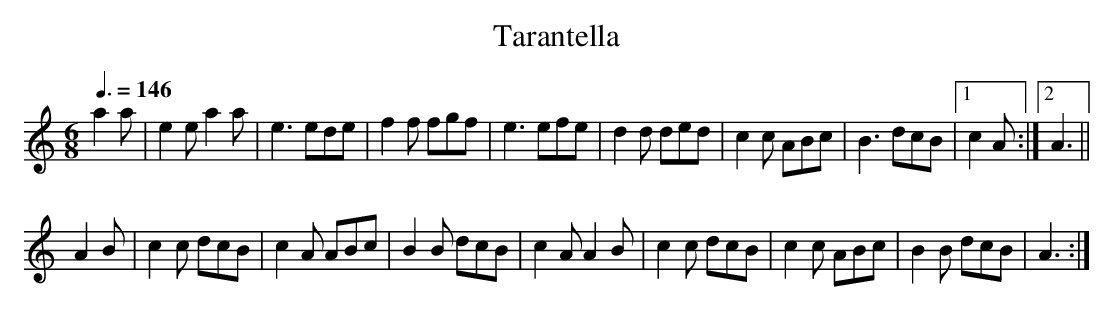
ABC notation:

X:1
T:Tarantella
L:1/8
M:6/8
Q:3/8=146
K:Am
a2a|e2e a2a|e3 ede|f2f fgf|e3 efe|d2d ded|c2c ABc|B3 dcB|1c2A:|2 A3||
A2B|c2c dcB|c2A ABc|B2B dcB|c2A A2B|c2c dcB|c2c ABc|B2B dcB|A3:|
